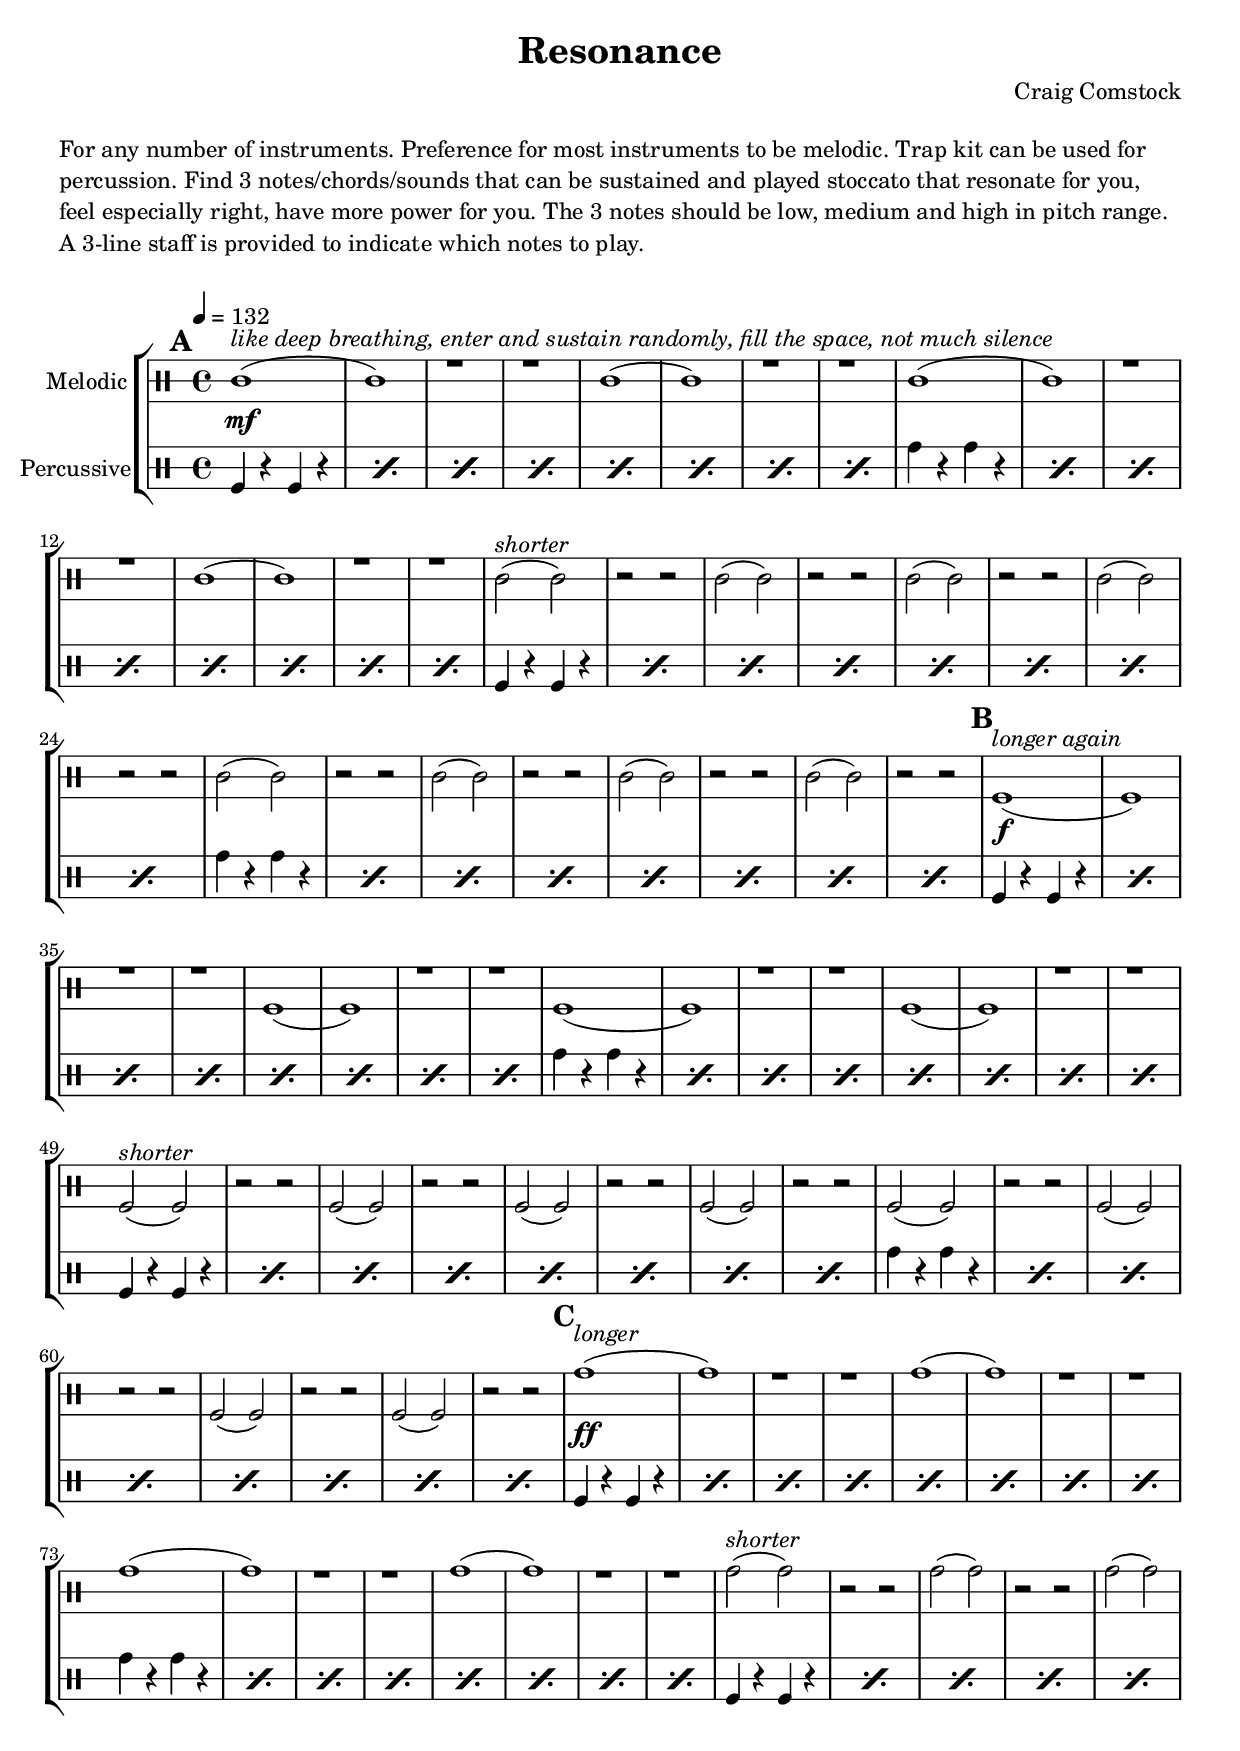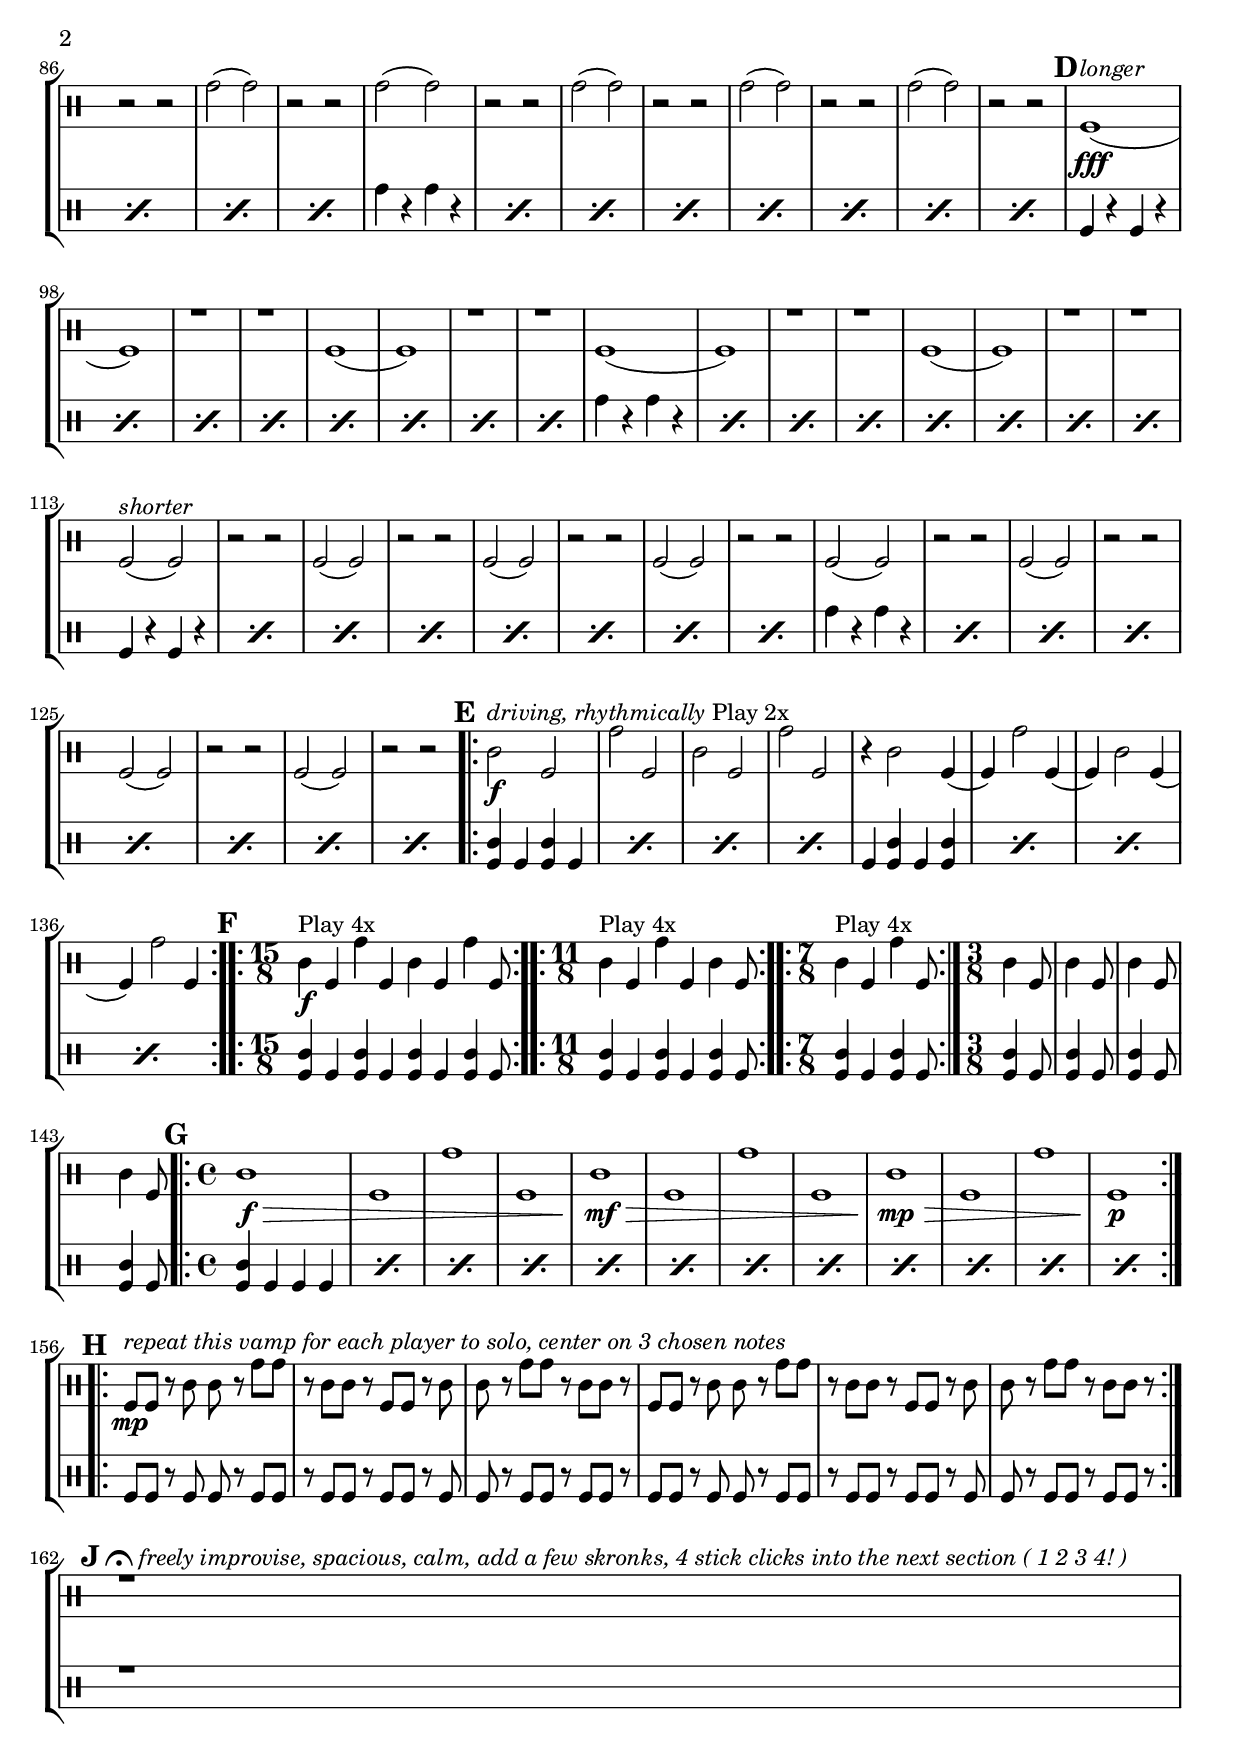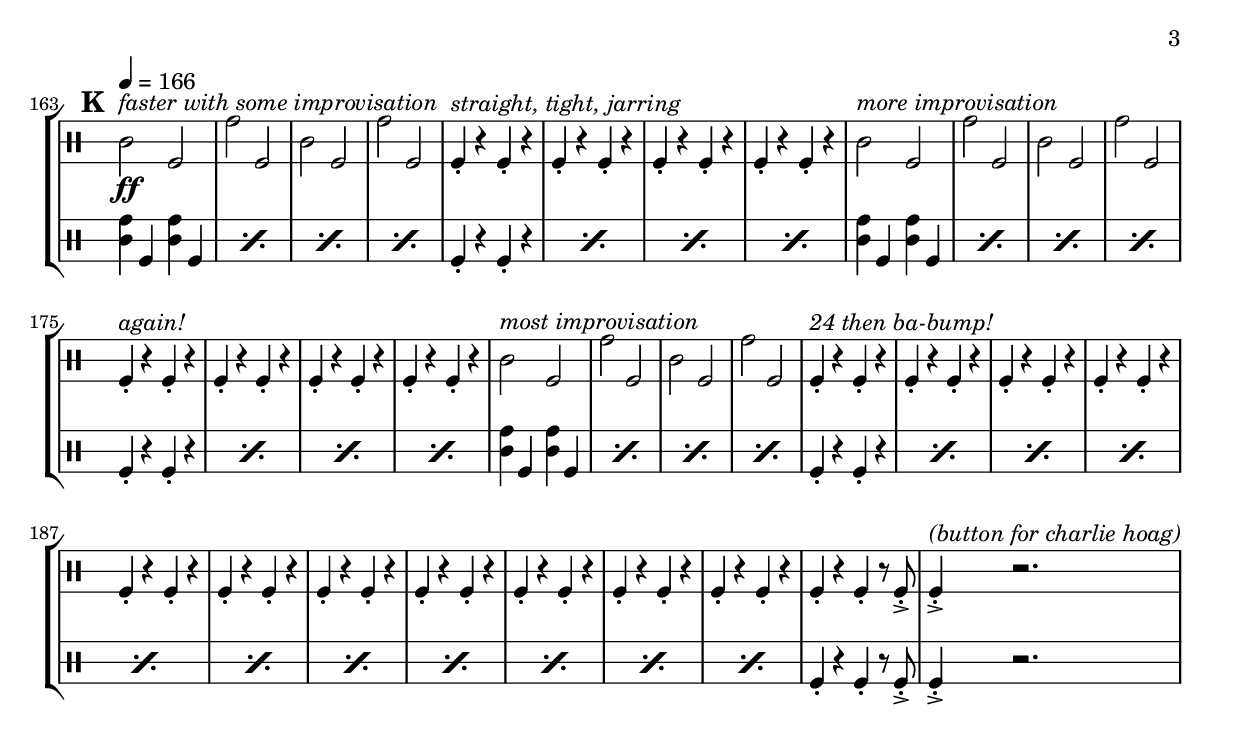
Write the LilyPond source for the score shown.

\version "2.22.1"

\header {
  title = "Resonance"
  composer = "Craig Comstock"
}

\markup {
  \pad-around #3.0 {
    \wordwrap {
      For any number of instruments. Preference for most instruments to be melodic. Trap kit can be used for percussion.
      Find 3 notes/chords/sounds that can be sustained and played stoccato that resonate for you, feel especially right, have more power for you.
      The 3 notes should be low, medium and high in pitch range. A 3-line staff is provided to indicate which notes to play.
    }
  }
}
\score {
  \new StaffGroup <<
   \new Staff \with {
     instrumentName = "Melodic"
   } {
   \tempo 4 = 132
   \clef percussion
   \stopStaff
   \override Staff.StaffSymbol.line-positions = #'(-4 0 4)
   \startStaff

   \mark \default
   c'1\mf(^\markup { \italic {
      like deep breathing, enter and sustain randomly, fill the space, not much silence
   } } c') r r
   \repeat unfold 3 { c'( c') r r }
   c'2(^\markup {    \italic {      shorter    }   } c') r r
   \repeat unfold 7 {c'( c') r r }

   \mark \default
   f1\f(^\markup { \italic { longer again } } f) r r
   \repeat unfold 3 { f( f) r r }
   f2(^\markup { \italic { shorter } } f) r r
   \repeat unfold 7 {f( f) r r }

   \mark \default
   g'1\ff(^\markup { \italic { longer } } g') r r
   \repeat unfold 3 {g'( g') r r }
   g'2(^\markup { \italic { shorter } } g') r r
   \repeat unfold 7 {g'( g') r r }

   \mark \default
   f1\fff(^\markup { \italic { longer } } f) r r
   \repeat unfold 3 { f( f) r r }
   f2(^\markup { \italic { shorter } } f) r r
   \repeat unfold 7 {f( f) r r }

   \mark \default
   \repeat volta 2 {
   c'2\f^\markup { \italic { driving, rhythmically } Play 2x } f g' f
   c' f g' f
   r4 c'2 f4( f4) g'2 f4( f4) c'2 f4( f4) g'2 f4
   }

   \mark \default
   \repeat volta 4 {
     \time 15/8 c'4\f^\markup { Play 4x } f g' f c' f g' f8
   }
   \repeat volta 4 {
     \time 11/8 c'4^\markup { Play 4x } f g' f c' f8
   }
   \repeat volta 4 {
     \time 7/8 c'4^\markup { Play 4x } f g' f8
   }
   \time 3/8
   c'4 f8 c'4 f8 c'4 f8 c'4 f8

   \mark \default
   \repeat volta 3 {
     \time 4/4 c'1\f\> f g' f
     c'\mf\> f g' f
     c'\mp\> f g' f\p
   }

   \mark \default
   \repeat volta 2 {
     f8\mp^\markup { \italic {
       repeat this vamp for each player to solo, center on 3 chosen notes
     } }
     f r c' c' r g' g' r c' c' r
     \repeat unfold 3 {
       f f r c' c' r g' g' r c' c' r
     }
   }

   \break

   \mark \default
   r1^\markup {
     \musicglyph "scripts.ufermata"
     \italic {
       freely improvise, spacious, calm, add a few skronks, 4 stick clicks into the next section ( 1 2 3 4! )
     }
   }

   \pageBreak
   \mark \default
   \tempo 4 = 166
   c'2\ff^\markup { \italic { faster with some improvisation } } f g' f c' f g' f
   f4-.^\markup { \italic { straight, tight, jarring } } r
   \repeat unfold 7 { f4-. r }
   c'2^\markup { \italic { more improvisation } } f g' f c' f g' f
   f4-.^\markup { \italic { again! } } r
   \repeat unfold 7 { f4-. r }
   c'2^\markup { \italic { most improvisation } } f g' f c' f g' f
   f4-.^\markup { \italic { 24 then ba-bump! } } r
   \repeat unfold 21 { f4-. r }
   f4-. r f-. r8 f-.-> |
   f4-.->^\markup { \italic { (button for charlie hoag) } } r2.
   } % end of pitch staff

   \new Staff \with {
     instrumentName = "Percussive"
   } {
     \clef percussion
     \stopStaff
     \override Staff.StaffSymbol.line-positions = #'(-4 0 4)
     \startStaff

     \repeat unfold 8 {
       \repeat percent 8 { f4 r f r }
       \repeat percent 8 { g'4 r g' r }
     }

    \mark \default
    \repeat percent 4 { <f c'>4 f <f c'> f }
    \repeat percent 4 { f <f c'> f <f c'> }

   \mark \default
   \repeat volta 4 {
     \time 15/8 <f c'>4 f <f c'> f <f c'> f <f c'> f8
   }
   \repeat volta 4 {
     \time 11/8 <f c'>4 f <f c'> f <f c'> f8
   }
   \repeat volta 4 {
     \time 7/8 <f c'>4 f <f c'> f8
   }
   \time 3/8
   \repeat unfold 4 { <f c'>4 f8 }
   \repeat volta 4 {
     \repeat percent 12 {
       \time 4/4 <f c'>4 f f f
     }
   }

   \mark \default
   \repeat volta 2 {
     \repeat unfold 16 {
       f8 f r
     }
   }
   r1 % free space
   \mark \default
   \repeat percent 4 {
     <g' c'>4 f <g' c'> f
   }
   \repeat percent 4 {
     f-. r f-. r
   }
   \repeat percent 4 {
     <g' c'>4 f <g' c'> f
   }
   \repeat percent 4 {
     f-. r f-. r
   }
   \repeat percent 4 {
     <g' c'>4 f <g' c'> f
   }
   \repeat percent 11 {
     f-. r f-. r
   }
   f4-. r f-. r8 f-.-> |
   f4-.-> r2.
   } % end of percussion staff
 >>
}
